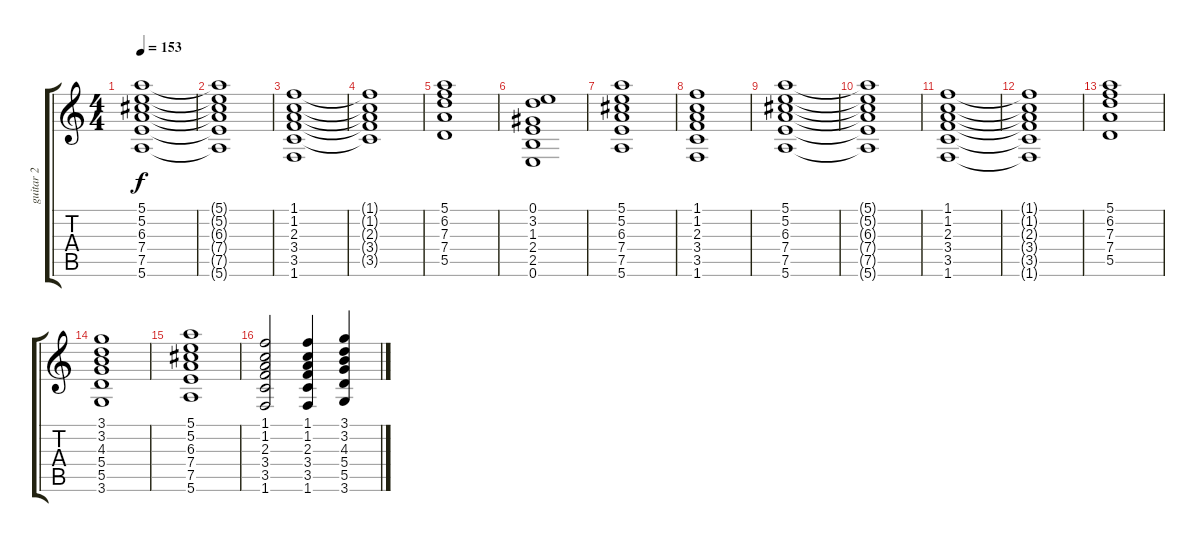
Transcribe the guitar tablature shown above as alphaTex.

\track ("guitar 2" "guitar 2") {instrument overdrivenguitar}
\staff {score tabs}
\tuning (E4 B3 G3 D3 A2 E2) {hide}
\ts (4 4)
\tempo 153
\clef g2
\ks c
(5.1 5.2 6.3 7.4 7.5 5.6).1{dy f} |
(5.1{t} 5.2{t} 6.3{t} 7.4{t} 7.5{t} 5.6{t}).1 |
(1.1 1.2 2.3 3.4 3.5 1.6).1 |
(1.1{t} 1.2{t} 2.3{t} 3.4{t} 3.5{t}).1 |
(5.1 6.2 7.3 7.4 5.5).1 |
(0.1 3.2 1.3 2.4 2.5 0.6).1 |
(5.1 5.2 6.3 7.4 7.5 5.6).1 |
(1.1 1.2 2.3 3.4 3.5 1.6).1 |
(5.1 5.2 6.3 7.4 7.5 5.6).1 |
(5.1{t} 5.2{t} 6.3{t} 7.4{t} 7.5{t} 5.6{t}).1 |
(1.1 1.2 2.3 3.4 3.5 1.6).1 |
(1.1{t} 1.2{t} 2.3{t} 3.4{t} 3.5{t} 1.6{t}).1 |
(5.1 6.2 7.3 7.4 5.5).1 |
(3.1 3.2 4.3 5.4 5.5 3.6).1 |
(5.1 5.2 6.3 7.4 7.5 5.6).1 |
(1.1 1.2 2.3 3.4 3.5 1.6).2 (1.1 1.2 2.3 3.4 3.5 1.6).4 (3.1 3.2 4.3 5.4 5.5 3.6).4
